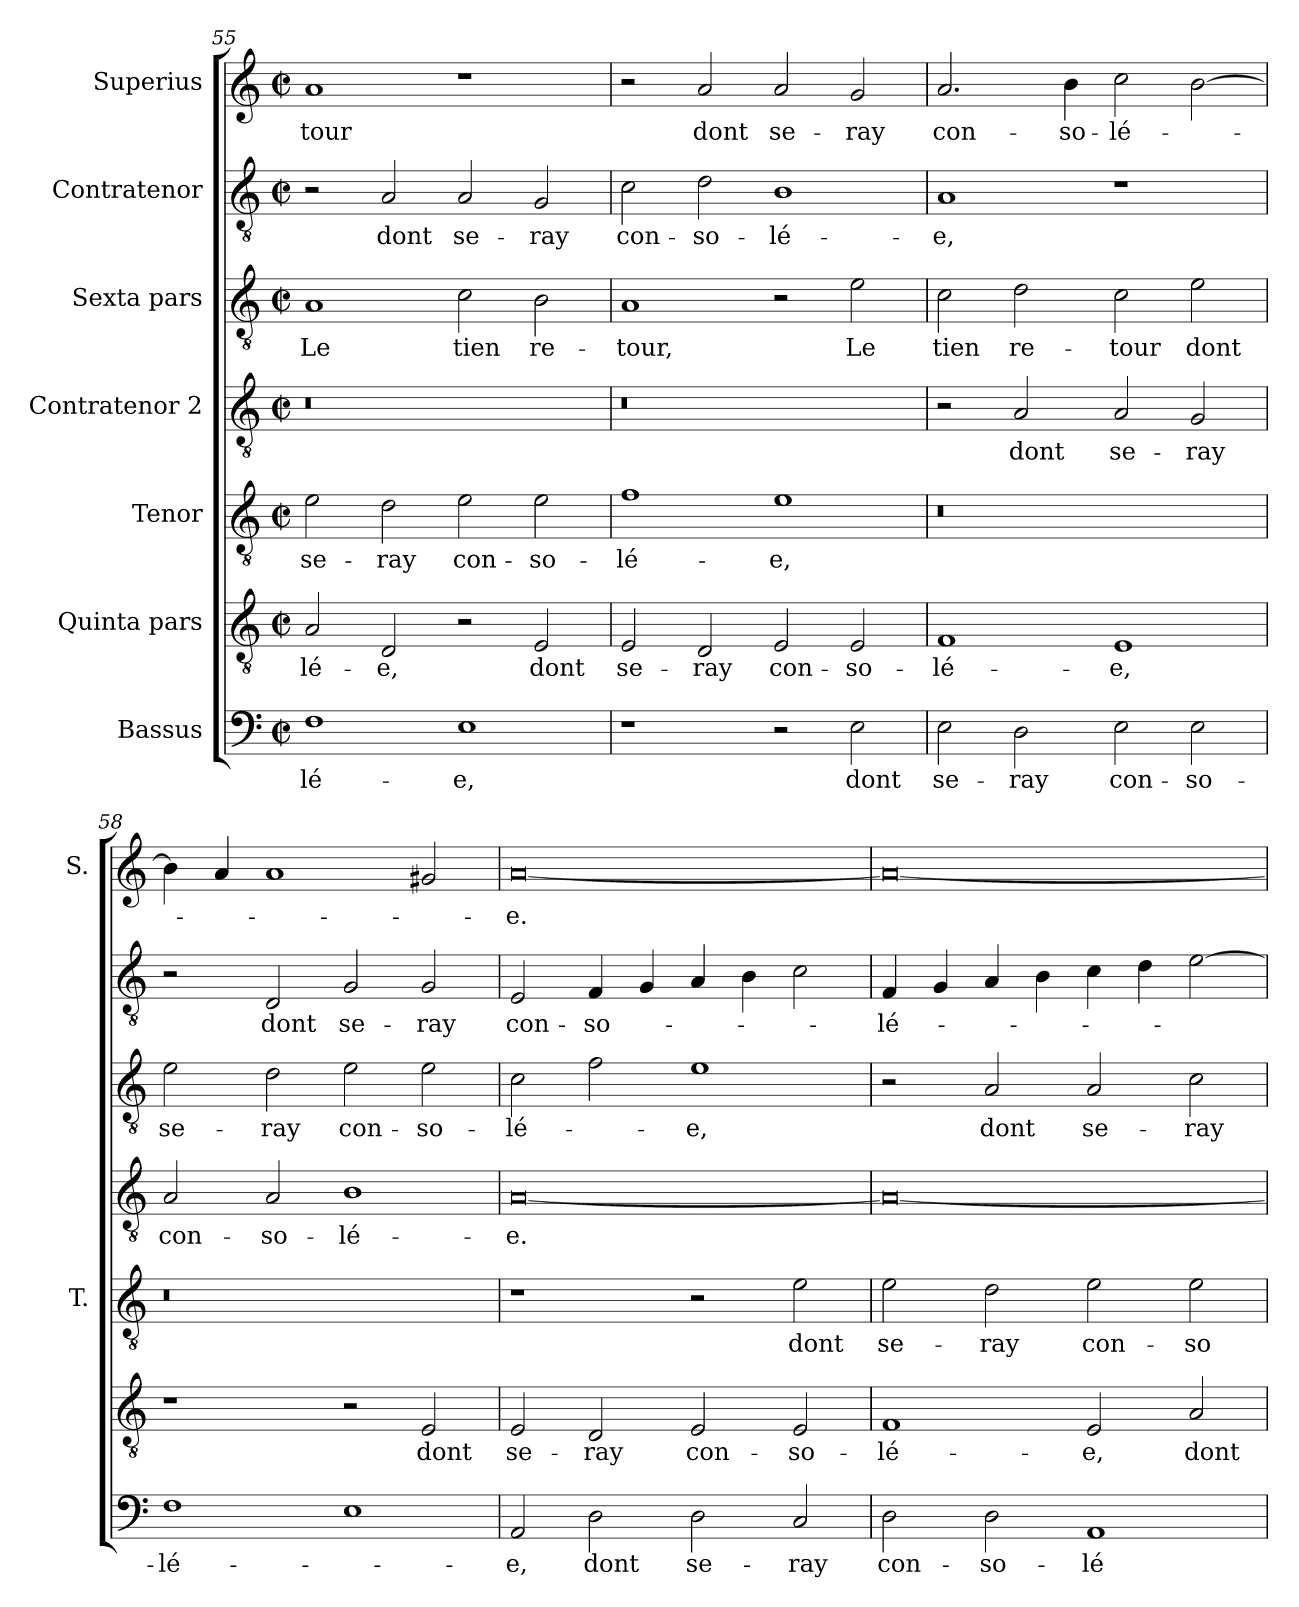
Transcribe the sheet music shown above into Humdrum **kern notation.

**kern	**text	**kern	**text	**kern	**text	**kern	**text	**kern	**text	**kern	**text	**kern	**text
*part7	*part7	*part6	*part6	*part5	*part5	*part4	*part4	*part3	*part3	*part2	*part2	*part1	*part1
*staff7	*staff7	*staff6	*staff6	*staff5	*staff5	*staff4	*staff4	*staff3	*staff3	*staff2	*staff2	*staff1	*staff1
*I"Bassus	*	*I"Quinta pars	*	*I"Tenor	*	*I"Contratenor 2	*	*I"Sexta pars	*	*I"Contratenor	*	*I"Superius	*
*	*	*	*	*I'T.	*	*	*	*	*	*	*	*I'S.	*
*clefF4	*	*clefGv2	*	*clefGv2	*	*clefGv2	*	*clefGv2	*	*clefGv2	*	*clefG2	*
*k[]	*	*k[]	*	*k[]	*	*k[]	*	*k[]	*	*k[]	*	*k[]	*
*C:	*	*C:	*	*C:	*	*C:	*	*C:	*	*C:	*	*C:	*
*M2/2	*	*M2/2	*	*M2/2	*	*M2/2	*	*M2/2	*	*M2/2	*	*M2/2	*
*met(c|)	*	*met(c|)	*	*met(c|)	*	*met(c|)	*	*met(c|)	*	*met(c|)	*	*met(c|)	*
=55	=55	=55	=55	=55	=55	=55	=55	=55	=55	=55	=55	=55	=55
!	!	!	!	!	!	!LO:N:vis=0	!	!	!	!	!	!	!
1F\	-lé-	2A/	-lé-	2e\	se-	1r	.	1A/	Le	2r	.	1a/	-tour
.	.	2D/	-e,	2d\	-ray	.	.	.	.	2A/	dont	.	.
1E\	-e,	2r	.	2e\	con-	1ryy	.	2c\	tien	2A/	se-	1r	.
.	.	2E/	dont	2e\	-so-	.	.	2B\	re-	2G/	-ray	.	.
=56	=56	=56	=56	=56	=56	=56	=56	=56	=56	=56	=56	=56	=56
!	!	!	!	!	!	!LO:N:vis=0	!	!	!	!	!	!	!
1r	.	2E/	se-	1f\	-lé-	1r	.	1A/	-tour,	2c\	con-	2r	.
.	.	2D/	-ray	.	.	.	.	.	.	2d\	-so-	2a/	dont
2r	.	2E/	con-	1e\	-e,	1ryy	.	2r	.	1B\	-lé-	2a/	se-
2E\	dont	2E/	-so-	.	.	.	.	2e\	Le	.	.	2g/	-ray
=57	=57	=57	=57	=57	=57	=57	=57	=57	=57	=57	=57	=57	=57
!	!	!	!	!LO:N:vis=0	!	!	!	!	!	!	!	!	!
2E\	se-	1F/	-lé-	1r	.	2r	.	2c\	tien	1A/	-e,	2.a/	con-
2D\	-ray	.	.	.	.	2A/	dont	2d\	re-	.	.	.	.
.	.	.	.	.	.	.	.	.	.	.	.	4b\	-so-
2E\	con-	1E/	-e,	1ryy	.	2A/	se-	2c\	-tour	1r	.	2cc\	-lé-
2E\	-so-	.	.	.	.	2G/	-ray	2e\	dont	.	.	[2b\	.
!!LO:LB:g=z
=58	=58	=58	=58	=58	=58	=58	=58	=58	=58	=58	=58	=58	=58
!	!	!	!	!LO:N:vis=0	!	!	!	!	!	!	!	!	!
1F\	-lé-	1r	.	1r	.	2A/	con-	2e\	se-	2r	.	4b\]	.
.	.	.	.	.	.	.	.	.	.	.	.	4a/	.
.	.	.	.	.	.	2A/	-so-	2d\	-ray	2D/	dont	1a/	.
1E\	.	2r	.	1ryy	.	1B\	-lé-	2e\	con-	2G/	se-	.	.
.	.	2E/	dont	.	.	.	.	2e\	-so-	2G/	-ray	2g#X/	.
=59	=59	=59	=59	=59	=59	=59	=59	=59	=59	=59	=59	=59	=59
2AA/	-e,	2E/	se-	1r	.	[0A/	-e.	2c\	-lé-	2E/	con-	[0a/	-e.
2D\	dont	2D/	-ray	.	.	.	.	2f\	.	4F/	-so-	.	.
.	.	.	.	.	.	.	.	.	.	4G/	.	.	.
2D\	se-	2E/	con-	2r	.	.	.	1e\	-e,	4A/	.	.	.
.	.	.	.	.	.	.	.	.	.	4B\	.	.	.
2C/	-ray	2E/	-so-	2e\	dont	.	.	.	.	2c\	.	.	.
=60	=60	=60	=60	=60	=60	=60	=60	=60	=60	=60	=60	=60	=60
2D\	con-	1F/	-lé-	2e\	se-	0A/_	.	2r	.	4F/	-lé-	0a/_	.
.	.	.	.	.	.	.	.	.	.	4G/	.	.	.
2D\	-so-	.	.	2d\	-ray	.	.	2A/	dont	4A/	.	.	.
.	.	.	.	.	.	.	.	.	.	4B\	.	.	.
1AA/	-lé-	2E/	-e,	2e\	con-	.	.	2A/	se-	4c\	.	.	.
.	.	.	.	.	.	.	.	.	.	4d\	.	.	.
.	.	2A/	dont	2e\	-so-	.	.	2c\	-ray	[2e\	.	.	.
=	=	=	=	=	=	=	=	=	=	=	=	=	=
*-	*-	*-	*-	*-	*-	*-	*-	*-	*-	*-	*-	*-	*-
